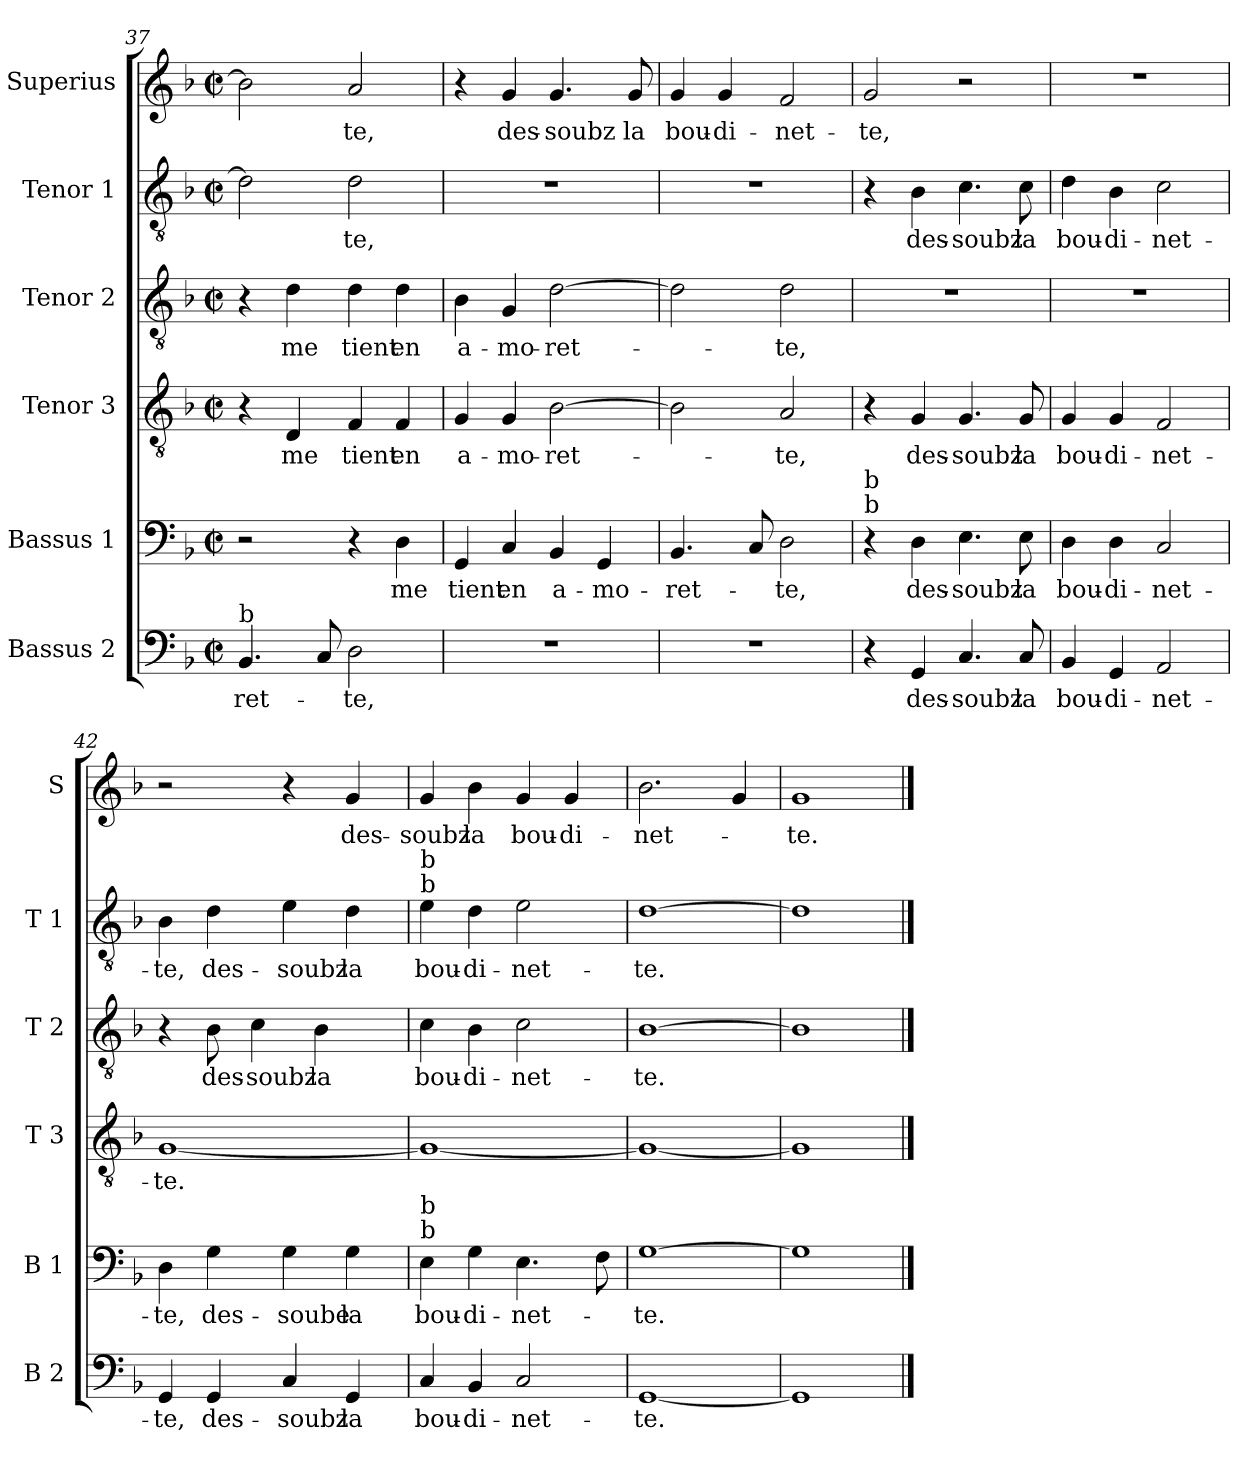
**kern	**text	**kern	**text	**kern	**text	**kern	**text	**kern	**text	**kern	**text
*part6	*part6	*part5	*part5	*part4	*part4	*part3	*part3	*part2	*part2	*part1	*part1
*staff6	*staff6	*staff5	*staff5	*staff4	*staff4	*staff3	*staff3	*staff2	*staff2	*staff1	*staff1
*I"Bassus 2	*	*I"Bassus 1	*	*I"Tenor 3	*	*I"Tenor 2	*	*I"Tenor 1	*	*I"Superius	*
*I'B 2	*	*I'B 1	*	*I'T 3	*	*I'T 2	*	*I'T 1	*	*I'S	*
*clefF4	*	*clefF4	*	*clefGv2	*	*clefGv2	*	*clefGv2	*	*clefG2	*
*k[b-]	*	*k[b-]	*	*k[b-]	*	*k[b-]	*	*k[b-]	*	*k[b-]	*
*F:	*	*F:	*	*F:	*	*F:	*	*F:	*	*F:	*
*M2/2	*	*M2/2	*	*M2/2	*	*M2/2	*	*M2/2	*	*M2/2	*
*met(c|)	*	*met(c|)	*	*met(c|)	*	*met(c|)	*	*met(c|)	*	*met(c|)	*
=37	=37	=37	=37	=37	=37	=37	=37	=37	=37	=37	=37
!LO:TX:a:t=b	!	!	!	!	!	!	!	!	!	!	!
!	!LO:LY:b	!	!	!	!	!	!	!	!	!	!
4.BB-/	-ret-	2r	.	4r	.	4r	.	2d\]	.	2b-\]	.
!	!	!	!	!	!LO:LY:b	!	!LO:LY:b	!	!	!	!
.	.	.	.	4D/	me	4d\	me	.	.	.	.
8C/	.	.	.	.	.	.	.	.	.	.	.
!	!LO:LY:b	!	!	!	!LO:LY:b	!	!LO:LY:b	!	!LO:LY:b	!	!LO:LY:b
2D\	-te,	4r	.	4F/	tient	4d\	tient	2d\	-te,	2a/	-te,
!	!	!	!LO:LY:b	!	!LO:LY:b	!	!LO:LY:b	!	!	!	!
.	.	4D\	me	4F/	en	4d\	en	.	.	.	.
=38	=38	=38	=38	=38	=38	=38	=38	=38	=38	=38	=38
!	!	!	!LO:LY:b	!	!LO:LY:b	!	!LO:LY:b	!	!	!	!
1r	.	4GG/	tient	4G/	a-	4B-\	a-	1r	.	4r	.
!	!	!	!LO:LY:b	!	!LO:LY:b	!	!LO:LY:b	!	!	!	!LO:LY:b
.	.	4C/	en	4G/	-mo-	4G/	-mo-	.	.	4g/	des-
!	!	!	!LO:LY:b	!	!LO:LY:b	!	!LO:LY:b	!	!	!	!LO:LY:b
.	.	4BB-/	a-	[2B-\	-ret-	[2d\	-ret-	.	.	4.g/	-soubz
!	!	!	!LO:LY:b	!	!	!	!	!	!	!	!
.	.	4GG/	-mo-	.	.	.	.	.	.	.	.
!	!	!	!	!	!	!	!	!	!	!	!LO:LY:b
.	.	.	.	.	.	.	.	.	.	8g/	la
=39	=39	=39	=39	=39	=39	=39	=39	=39	=39	=39	=39
!	!	!	!LO:LY:b	!	!	!	!	!	!	!	!LO:LY:b
1r	.	4.BB-/	-ret-	2B-\]	.	2d\]	.	1r	.	4g/	bou-
!	!	!	!	!	!	!	!	!	!	!	!LO:LY:b
.	.	.	.	.	.	.	.	.	.	4g/	-di-
.	.	8C/	.	.	.	.	.	.	.	.	.
!	!	!	!LO:LY:b	!	!LO:LY:b	!	!LO:LY:b	!	!	!	!LO:LY:b
.	.	2D\	-te,	2A/	-te,	2d\	-te,	.	.	2f/	-net-
=40	=40	=40	=40	=40	=40	=40	=40	=40	=40	=40	=40
!	!	!LO:TX:a:t=b	!	!	!	!	!	!	!	!	!
!	!	!LO:TX:a:t=b	!	!	!	!	!	!	!	!	!
!	!	!	!	!	!	!	!	!	!	!	!LO:LY:b
4r	.	4r	.	4r	.	1r	.	4r	.	2g/	-te,
!	!LO:LY:b	!	!LO:LY:b	!	!LO:LY:b	!	!	!	!LO:LY:b	!	!
4GG/	des-	4D\	des-	4G/	des-	.	.	4B-\	des-	.	.
!	!LO:LY:b	!	!LO:LY:b	!	!LO:LY:b	!	!	!	!LO:LY:b	!	!
4.C/	-soubz	4.E\	-soubz	4.G/	-soubz	.	.	4.c\	-soubz	2r	.
!	!LO:LY:b	!	!LO:LY:b	!	!LO:LY:b	!	!	!	!LO:LY:b	!	!
8C/	la	8E\	la	8G/	la	.	.	8c\	la	.	.
!!LO:LB:g=z
=41	=41	=41	=41	=41	=41	=41	=41	=41	=41	=41	=41
!	!LO:LY:b	!	!LO:LY:b	!	!LO:LY:b	!	!	!	!LO:LY:b	!	!
4BB-/	bou-	4D\	bou-	4G/	bou-	1r	.	4d\	bou-	1r	.
!	!LO:LY:b	!	!LO:LY:b	!	!LO:LY:b	!	!	!	!LO:LY:b	!	!
4GG/	-di-	4D\	-di-	4G/	-di-	.	.	4B-\	-di-	.	.
!	!LO:LY:b	!	!LO:LY:b	!	!LO:LY:b	!	!	!	!LO:LY:b	!	!
2AA/	-net-	2C/	-net-	2F/	-net-	.	.	2c\	-net-	.	.
!!LO:PB:g=z
=42	=42	=42	=42	=42	=42	=42	=42	=42	=42	=42	=42
!	!LO:LY:b	!	!LO:LY:b	!	!LO:LY:b	!	!	!	!LO:LY:b	!	!
4GG/	-te,	4D\	-te,	[1G	-te.	4r	.	4B-\	-te,	2r	.
!	!LO:LY:b	!	!LO:LY:b	!	!	!	!LO:LY:b	!	!LO:LY:b	!	!
4GG/	des-	4G\	des-	.	.	8B-\	des-	4d\	des-	.	.
!	!	!	!	!	!	!	!LO:LY:b	!	!	!	!
.	.	.	.	.	.	4c\	-soubz	.	.	.	.
!	!LO:LY:b	!	!LO:LY:b	!	!	!	!	!	!LO:LY:b	!	!
4C/	-soubz	4G\	-soube	.	.	.	.	4e\	-soubz	4r	.
!	!	!	!	!	!	!	!LO:LY:b	!	!	!	!
.	.	.	.	.	.	4B-\	la	.	.	.	.
!	!LO:LY:b	!	!LO:LY:b	!	!	!	!	!	!LO:LY:b	!	!LO:LY:b
4GG/	la	4G\	la	.	.	.	.	4d\	la	4g/	des-
.	.	.	.	.	.	8ryy	.	.	.	.	.
=43	=43	=43	=43	=43	=43	=43	=43	=43	=43	=43	=43
!	!	!	!	!	!	!	!	!LO:TX:a:t=b	!	!	!
!	!	!	!	!	!	!	!	!LO:TX:a:t=b	!	!	!
!	!	!LO:TX:a:t=b	!	!	!	!	!	!	!	!	!
!	!	!LO:TX:a:t=b	!	!	!	!	!	!	!	!	!
!	!LO:LY:b	!	!LO:LY:b	!	!	!	!LO:LY:b	!	!LO:LY:b	!	!LO:LY:b
4C/	bou-	4E\	bou-	1G_	.	4c\	bou-	4e\	bou-	4g/	-soubz
!	!LO:LY:b	!	!LO:LY:b	!	!	!	!LO:LY:b	!	!LO:LY:b	!	!LO:LY:b
4BB-/	-di-	4G\	-di-	.	.	4B-\	-di-	4d\	-di-	4b-\	la
!	!LO:LY:b	!	!LO:LY:b	!	!	!	!LO:LY:b	!	!LO:LY:b	!	!LO:LY:b
2C/	-net-	4.E\	-net-	.	.	2c\	-net-	2e\	-net-	4g/	bou-
!	!	!	!	!	!	!	!	!	!	!	!LO:LY:b
.	.	.	.	.	.	.	.	.	.	4g/	-di-
.	.	8F\	.	.	.	.	.	.	.	.	.
=44	=44	=44	=44	=44	=44	=44	=44	=44	=44	=44	=44
!	!LO:LY:b	!	!LO:LY:b	!	!	!	!LO:LY:b	!	!LO:LY:b	!	!LO:LY:b
[1GG	-te.	[1G	-te.	1G_	.	[1B-	-te.	[1d	-te.	2.b-\	-net-
.	.	.	.	.	.	.	.	.	.	4g/	.
=45	=45	=45	=45	=45	=45	=45	=45	=45	=45	=45	=45
!	!	!	!	!	!	!	!	!	!	!	!LO:LY:b
1GG]	.	1G]	.	1G]	.	1B-]	.	1d]	.	1g	-te.-
==	==	==	==	==	==	==	==	==	==	==	==
*-	*-	*-	*-	*-	*-	*-	*-	*-	*-	*-	*-
